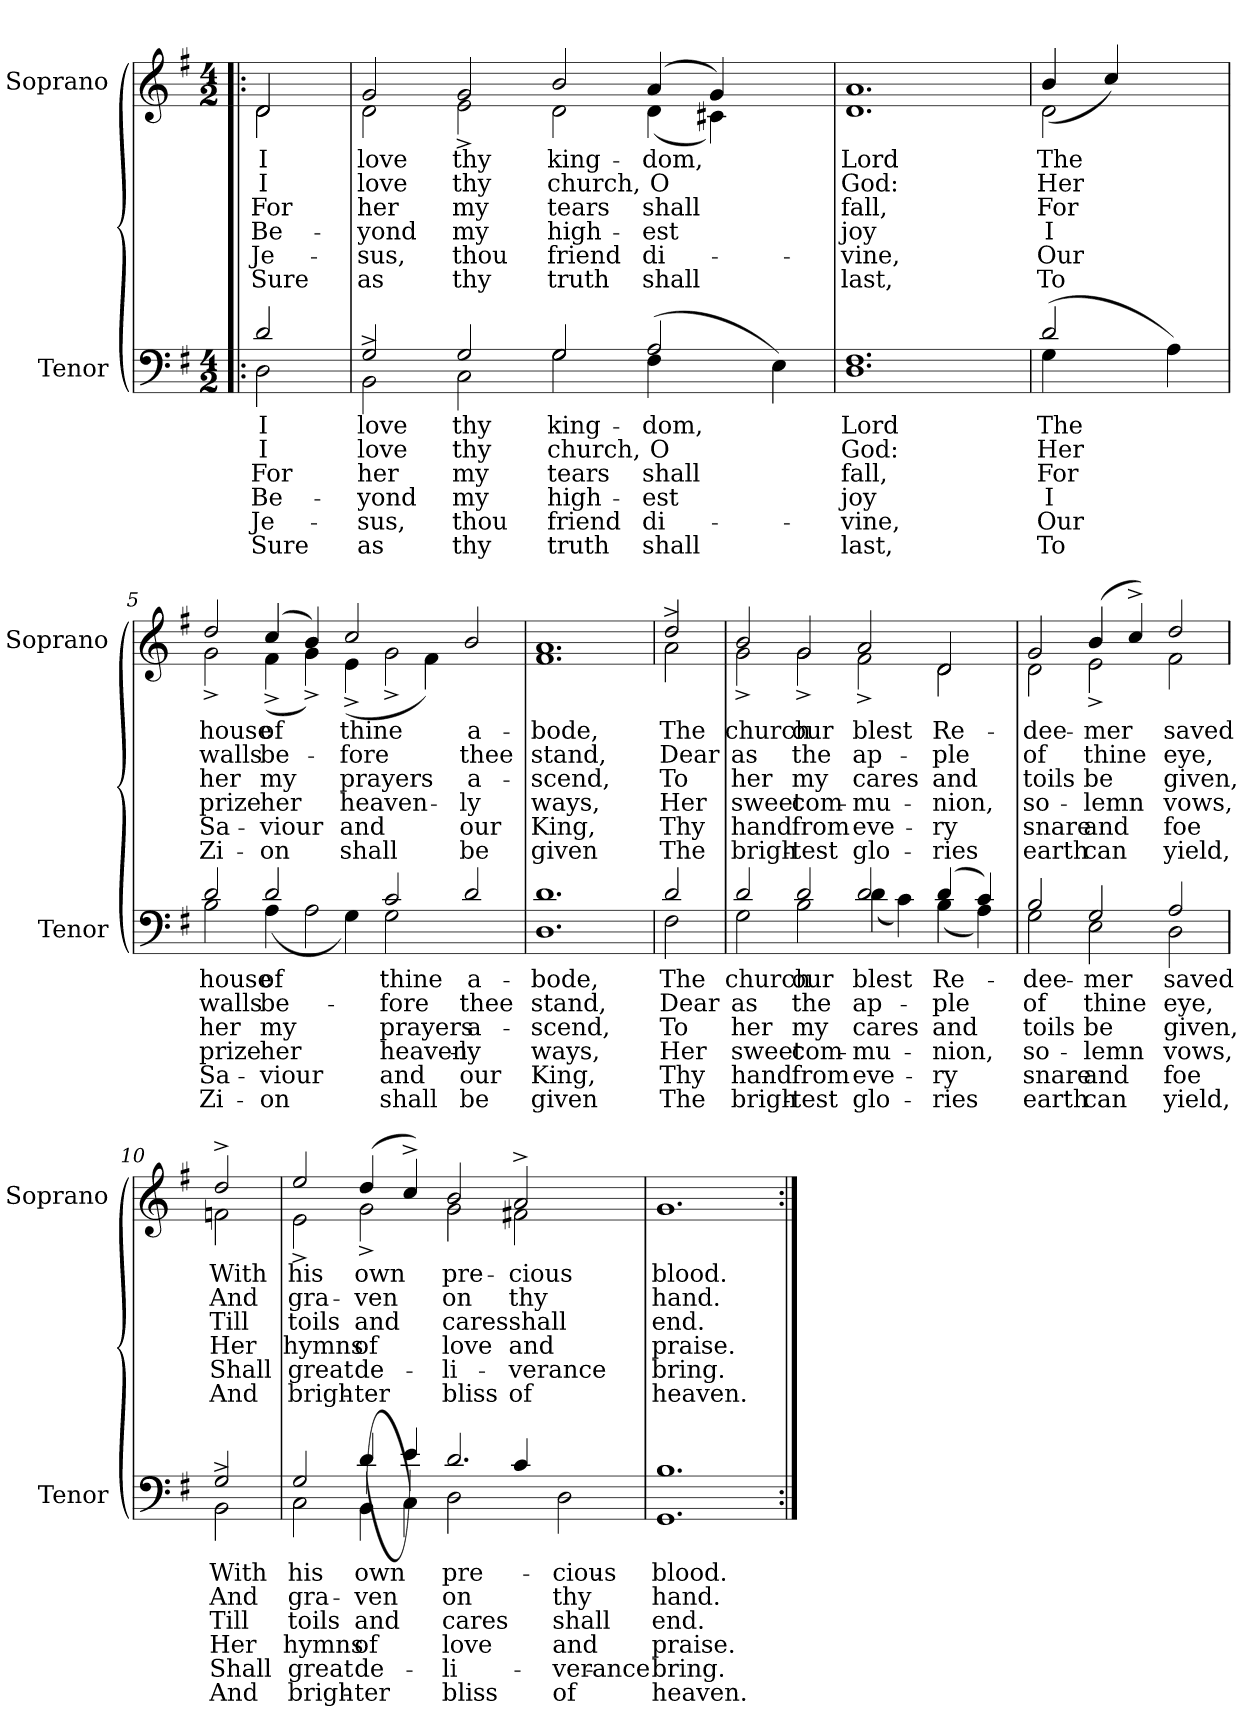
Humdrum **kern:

**kern	**text	**text	**text	**text	**text	**text	**kern	**text	**text	**text	**text	**text	**text
*part2	*part2	*part2	*part2	*part2	*part2	*part2	*part1	*part1	*part1	*part1	*part1	*part1	*part1
*staff2	*staff2	*staff2	*staff2	*staff2	*staff2	*staff2	*staff1	*staff1	*staff1	*staff1	*staff1	*staff1	*staff1
*I"Tenor	*	*	*	*	*	*	*I"Soprano	*	*	*	*	*	*
*I'Tenor	*	*	*	*	*	*	*I'Soprano	*	*	*	*	*	*
!!LO:PB:g=z
*stria5	*	*	*	*	*	*	*stria5	*	*	*	*	*	*
*clefF4	*	*	*	*	*	*	*clefG2	*	*	*	*	*	*
*k[f#]	*	*	*	*	*	*	*k[f#]	*	*	*	*	*	*
*G:	*	*	*	*	*	*	*G:	*	*	*	*	*	*
*M4/2	*	*	*	*	*	*	*M4/2	*	*	*	*	*	*
*MM180	*	*	*	*	*	*	*MM180	*	*	*	*	*	*
=1!|:	=1!|:	=1!|:	=1!|:	=1!|:	=1!|:	=1!|:	=1!|:	=1!|:	=1!|:	=1!|:	=1!|:	=1!|:	=1!|:
!	!LO:LY:a:cj	!LO:LY:a:cj	!LO:LY:a:cj	!LO:LY:a:cj	!LO:LY:a:cj	!LO:LY:a:cj	!	!LO:LY:b:cj	!LO:LY:b:cj	!LO:LY:b:cj	!LO:LY:b:cj	!LO:LY:b:cj	!LO:LY:b:cj
*^	*	*	*	*	*	*	*^	*	*	*	*	*	*
2d/	2D\	I	I	For	Be-	-Je-	-Sure	2d/	2d\	I	I	For	Be-	-Je-	-Sure
=2	=2	=2	=2	=2	=2	=2	=2	=2	=2	=2	=2	=2	=2	=2	=2
!	!	!LO:LY:a:cj	!LO:LY:a:cj	!LO:LY:a:cj	!LO:LY:a:cj	!LO:LY:a:cj	!LO:LY:a:cj	!	!	!LO:LY:b:cj	!LO:LY:b:cj	!LO:LY:b:cj	!LO:LY:b:cj	!LO:LY:b:cj	!LO:LY:b:cj
2BB^>\	2G/	love	love	her	yond	sus,	as	2g/	2d\	love	love	her	yond	sus,	as
!	!	!LO:LY:a:cj	!LO:LY:a:cj	!LO:LY:a:cj	!LO:LY:a:cj	!LO:LY:a:cj	!LO:LY:a:cj	!	!	!LO:LY:b:cj	!LO:LY:b:cj	!LO:LY:b:cj	!LO:LY:b:cj	!LO:LY:b:cj	!LO:LY:b:cj
2C\	2G/	thy	thy	my	my	thou	thy	2g/	2e^>\	thy	thy	my	my	thou	thy
!	!	!LO:LY:a:cj	!LO:LY:a:cj	!LO:LY:a:cj	!LO:LY:a:cj	!LO:LY:a:cj	!LO:LY:a:cj	!	!	!LO:LY:b:cj	!LO:LY:b:cj	!LO:LY:b:cj	!LO:LY:b:cj	!LO:LY:b:cj	!LO:LY:b:cj
2G\	2G/	king-	-church,	tears	high-	-friend	truth	2b/	2d\	king-	-church,	tears	high-	-friend	truth
!	!	!LO:LY:a	!LO:LY:a:cj	!LO:LY:a	!LO:LY:a:cj	!LO:LY:a:cj	!LO:LY:a	!	!	!LO:LY:b	!LO:LY:b:cj	!LO:LY:b	!LO:LY:b:cj	!LO:LY:b:cj	!LO:LY:b
(<4F#\	2A/	dom,	O	shall	est	di-	-shall	(>4a/	(<4d\	dom,	O	shall	est	di-	-shall
2ryy	.	.	.	.	.	.	.	4g/)	4c#X\)	.	.	.	.	.	.
.	4E\)	.	.	.	.	.	.	4ryy	4ryy	.	.	.	.	.	.
=3	=3	=3	=3	=3	=3	=3	=3	=3	=3	=3	=3	=3	=3	=3	=3
!	!	!LO:LY:a:cj	!LO:LY:a:cj	!LO:LY:a:cj	!LO:LY:a:cj	!LO:LY:a:cj	!LO:LY:a:cj	!	!	!LO:LY:b:cj	!LO:LY:b:cj	!LO:LY:b:cj	!LO:LY:b:cj	!LO:LY:b:cj	!LO:LY:b:cj
*v	*v	*	*	*	*	*	*	*	*	*	*	*	*	*	*
*	*	*	*	*	*	*	*v	*v	*	*	*	*	*	*
1.F# 1.D	Lord	God:	fall,	joy	vine,	last,	1.a 1.d	Lord	God:	fall,	joy	vine,	last,
=4	=4!	=4!	=4!	=4!	=4!	=4!	=4!	=4!	=4!	=4!	=4!	=4!	=4!
*^	*	*	*	*	*	*	*	*	*	*	*	*	*
!	!	!LO:LY:a	!LO:LY:a	!LO:LY:a	!LO:LY:a:rj	!LO:LY:a	!LO:LY:a:cj	!	!LO:LY:b	!LO:LY:b	!LO:LY:b	!LO:LY:b:rj	!LO:LY:b	!LO:LY:b:cj
*	*	*	*	*	*	*	*	*^	*	*	*	*	*	*
(<4G\	2d/	The	Her	For	I	Our	To	2d\	(>4b/	The	Her	For	I	Our	To
2ryy	.	.	.	.	.	.	.	.	4cc/)	.	.	.	.	.	.
.	4A\)	.	.	.	.	.	.	4ryy	4ryy	.	.	.	.	.	.
!!LO:LB:g=z	!!
=5	=5	=5	=5	=5	=5	=5	=5	=5	=5	=5	=5	=5	=5	=5	=5
!	!	!LO:LY:a:cj	!LO:LY:a:cj	!LO:LY:a:cj	!LO:LY:a:cj	!LO:LY:a:cj	!LO:LY:a:cj	!	!	!LO:LY:b:cj	!LO:LY:b:cj	!LO:LY:b:cj	!LO:LY:b:cj	!LO:LY:b:cj	!LO:LY:b:cj
2d/	2B\	house	walls	her	prize	Sa-	-Zi-	2dd/	2g^>\	house	walls	her	prize	Sa-	-Zi-
!	!	!LO:LY:a:cj	!LO:LY:a:cj	!LO:LY:a:cj	!LO:LY:a:cj	!LO:LY:a	!LO:LY:a:cj	!	!	!LO:LY:b:cj	!LO:LY:b:cj	!LO:LY:b:cj	!LO:LY:b:cj	!LO:LY:b	!LO:LY:b:cj
2d/	(<4A\	-of	be-	-my	her	viour	on	(>4cc/	(<4f#^>\	-of	be-	-my	her	viour	on
.	2A\	.	.	.	.	.	.	4b/)	4g^>\)	.	.	.	.	.	.
!	!	!	!	!	!	!	!	!	!	!LO:LY:b:cj	!LO:LY:b:cj	!LO:LY:b:cj	!LO:LY:b:cj	!LO:LY:b:cj	!LO:LY:b:cj
4G\)	.	.	.	.	.	.	.	2cc/	(<4e^>\	thine	fore	prayers	heaven-	-and	shall
!	!	!LO:LY:a:cj	!LO:LY:a:cj	!LO:LY:a:cj	!LO:LY:a:cj	!LO:LY:a:cj	!LO:LY:a:cj	!	!	!	!	!	!	!	!
2c/	2G\	thine	fore	prayers	heaven-	-and	shall	.	2g^>\	.	.	.	.	.	.
.	.	.	.	.	.	.	.	4f#\)	.	.	.	.	.	.	.
!	!	!LO:LY:a:cj	!LO:LY:a:cj	!LO:LY:a:cj	!LO:LY:a:cj	!LO:LY:a:cj	!LO:LY:a:cj	!	!	!LO:LY:b:cj	!LO:LY:b:cj	!LO:LY:b:cj	!LO:LY:b:cj	!LO:LY:b:cj	!LO:LY:b:cj
2d/	2ryy	a-	-thee	a-	-ly	our	be	2b/	2ryy	a-	-thee	a-	-ly	our	be
=6	=6	=6	=6	=6	=6	=6	=6	=6	=6	=6	=6	=6	=6	=6	=6
!	!	!LO:LY:a:cj	!LO:LY:a:cj	!LO:LY:a:cj	!LO:LY:a:cj	!LO:LY:a:cj	!LO:LY:a:cj	!	!	!LO:LY:b:cj	!LO:LY:b:cj	!LO:LY:b:cj	!LO:LY:b:cj	!LO:LY:b:cj	!LO:LY:b:cj
*v	*v	*	*	*	*	*	*	*	*	*	*	*	*	*	*
*	*	*	*	*	*	*	*v	*v	*	*	*	*	*	*
1.d 1.D	bode,	stand,	scend,	ways,	King,	given	1.a 1.f#	bode,	stand,	scend,	ways,	King,	given
=7	=7!	=7!	=7!	=7!	=7!	=7!	=7!	=7!	=7!	=7!	=7!	=7!	=7!
*^	*	*	*	*	*	*	*	*	*	*	*	*	*
!	!	!LO:LY:a:cj	!LO:LY:a:cj	!LO:LY:a:cj	!LO:LY:a:cj	!LO:LY:a:cj	!LO:LY:a:cj	!	!LO:LY:b:cj	!LO:LY:b:cj	!LO:LY:b:cj	!LO:LY:b:cj	!LO:LY:b:cj	!LO:LY:b:cj
*	*	*	*	*	*	*	*	*^	*	*	*	*	*	*
2F#\	2d/	The	Dear	To	Her	Thy	The	2a^>\	2dd/	The	Dear	To	Her	Thy	The
=8	=8	=8	=8	=8	=8	=8	=8	=8	=8	=8	=8	=8	=8	=8	=8
!	!	!LO:LY:a:cj	!LO:LY:a:cj	!LO:LY:a:cj	!LO:LY:a:cj	!LO:LY:a:cj	!LO:LY:a:cj	!	!	!LO:LY:b:cj	!LO:LY:b:cj	!LO:LY:b:cj	!LO:LY:b:cj	!LO:LY:b:cj	!LO:LY:b:cj
2d/	2G\	church	as	her	sweet	hand	brigh-	2b/	2g^>\	church	as	her	sweet	hand	brigh-
!	!	!LO:LY:a:cj	!LO:LY:a:cj	!LO:LY:a:cj	!LO:LY:a:cj	!LO:LY:a:cj	!LO:LY:a:cj	!	!	!LO:LY:b:cj	!LO:LY:b:cj	!LO:LY:b:cj	!LO:LY:b:cj	!LO:LY:b:cj	!LO:LY:b:cj
2d/	2B\	-our	the	my	com-	-from	test	2g/	2g^>\	-our	the	my	com-	-from	test
!	!	!LO:LY:a:cj	!LO:LY:a:cj	!LO:LY:a:cj	!LO:LY:a:cj	!LO:LY:a:cj	!LO:LY:a:cj	!	!	!LO:LY:b:cj	!LO:LY:b:cj	!LO:LY:b:cj	!LO:LY:b:cj	!LO:LY:b:cj	!LO:LY:b:cj
2d/	(<4d\	blest	ap-	-cares	mu-	-eve-	-glo-	2a/	2f#^>\	blest	ap-	-cares	mu-	-eve-	-glo-
.	4c\)	.	.	.	.	.	.	.	.	.	.	.	.	.	.
!	!	!LO:LY:a:cj	!LO:LY:a:cj	!LO:LY:a:cj	!LO:LY:a:cj	!LO:LY:a:cj	!LO:LY:a:cj	!	!	!LO:LY:b:cj	!LO:LY:b:cj	!LO:LY:b:cj	!LO:LY:b:cj	!LO:LY:b:cj	!LO:LY:b:cj
(>4d/	(<4B\	-Re-	-ple	and	nion,	ry	ries	2d/	2d\	-Re-	-ple	and	nion,	ry	ries
4c/)	4A\)	.	.	.	.	.	.	.	.	.	.	.	.	.	.
!!LO:LB:g=z	!!
=9	=9	=9	=9	=9	=9	=9	=9	=9	=9	=9	=9	=9	=9	=9	=9
!	!	!LO:LY:a:cj	!LO:LY:a:cj	!LO:LY:a:cj	!LO:LY:a:cj	!LO:LY:a:cj	!LO:LY:a:cj	!	!	!LO:LY:b:cj	!LO:LY:b:cj	!LO:LY:b:cj	!LO:LY:b:cj	!LO:LY:b:cj	!LO:LY:b:cj
2B/	2G\	dee-	-of	toils	so-	-snare	earth	2g/	2d\	dee-	-of	toils	so-	-snare	earth
!	!	!LO:LY:a	!LO:LY:a	!LO:LY:a:cj	!LO:LY:a	!LO:LY:a	!LO:LY:a	!	!	!LO:LY:b	!LO:LY:b	!LO:LY:b:cj	!LO:LY:b	!LO:LY:b	!LO:LY:b
2G/	2E\	mer	thine	be	lemn	and	can	(>4b/	2e^>\	mer	thine	be	lemn	and	can
.	.	.	.	.	.	.	.	4cc^>/)	.	.	.	.	.	.	.
!	!	!LO:LY:a:cj	!LO:LY:a:cj	!LO:LY:a:cj	!LO:LY:a:cj	!LO:LY:a:cj	!LO:LY:a:cj	!	!	!LO:LY:b:cj	!LO:LY:b:cj	!LO:LY:b:cj	!LO:LY:b:cj	!LO:LY:b:cj	!LO:LY:b:cj
2A/	2D\	saved	eye,	given,	vows,	foe	yield,	2dd/	2f#\	saved	eye,	given,	vows,	foe	yield,
=10	=10	=10!	=10!	=10!	=10!	=10!	=10!	=10!	=10!	=10!	=10!	=10!	=10!	=10!	=10!
!	!	!LO:LY:a:cj	!LO:LY:a:cj	!LO:LY:a:cj	!LO:LY:a:cj	!LO:LY:a:cj	!LO:LY:a:cj	!	!	!LO:LY:b:cj	!LO:LY:b:cj	!LO:LY:b:cj	!LO:LY:b:cj	!LO:LY:b:cj	!LO:LY:b:cj
2BB^<\	2G/	With	And	Till	Her	Shall	And	2dd^>/	2fn\	With	And	Till	Her	Shall	And
=11	=11	=11	=11	=11	=11	=11	=11	=11	=11	=11	=11	=11	=11	=11	=11
!	!	!LO:LY:a:cj	!LO:LY:a:cj	!LO:LY:a:cj	!LO:LY:a:cj	!LO:LY:a:cj	!LO:LY:a:cj	!	!	!LO:LY:b:cj	!LO:LY:b:cj	!LO:LY:b:cj	!LO:LY:b:cj	!LO:LY:b:cj	!LO:LY:b:cj
2C\	2G/	his	gra-	-toils	hymns	great	brigh-	2ee/	2e^>\	his	gra-	-toils	hymns	great	brigh-
!	!	!LO:LY:a	!LO:LY:a	!LO:LY:a	!LO:LY:a:cj	!LO:LY:a:cj	!LO:LY:a:cj	!	!	!LO:LY:b	!LO:LY:b	!LO:LY:b	!LO:LY:b:cj	!LO:LY:b:cj	!LO:LY:b:cj
(<4BB\	(>4d/	-own	ven	and	of	de-	-ter	(>4dd/	2g^>\	-own	ven	and	of	de-	-ter
4C\)	4e/)	.	.	.	.	.	.	4cc^>/)	.	.	.	.	.	.	.
!	!	!LO:LY:a:cj	!LO:LY:a:cj	!LO:LY:a:cj	!LO:LY:a:cj	!LO:LY:a:cj	!LO:LY:a:cj	!	!	!LO:LY:b:cj	!LO:LY:b:cj	!LO:LY:b:cj	!LO:LY:b:cj	!LO:LY:b:cj	!LO:LY:b:cj
2D\	2.d/	pre-	-on	cares	love	li-	-bliss	2b/	2g\	pre-	-on	cares	love	li-	-bliss
!	!	!	!	!	!	!	!	!	!	!LO:LY:b:cj	!LO:LY:b:cj	!LO:LY:b:cj	!LO:LY:b:cj	!LO:LY:b:cj	!LO:LY:b:cj
4c/	.	.	.	.	.	.	.	2a^</	2f#X\	cious	thy	shall	and	verance	of
!	!	!LO:LY:a:cj	!LO:LY:a:cj	!LO:LY:a:cj	!LO:LY:a:cj	!LO:LY:a:cj	!LO:LY:a:cj	!	!	!	!	!	!	!	!
2ryy	2D\	cious	thy	shall	and	verance	of	.	.	.	.	.	.	.	.
.	.	.	.	.	.	.	.	4ryy	4ryy	.	.	.	.	.	.
*v	*v	*	*	*	*	*	*	*	*	*	*	*	*	*	*
=12	=12	=12	=12	=12	=12	=12	=12	=12	=12	=12	=12	=12	=12	=12
!	!LO:LY:a:cj	!LO:LY:a:cj	!LO:LY:a:cj	!LO:LY:a:cj	!LO:LY:a:cj	!LO:LY:a:cj	!	!	!LO:LY:b:cj	!LO:LY:b:cj	!LO:LY:b:cj	!LO:LY:b:cj	!LO:LY:b:cj	!LO:LY:b:cj
*	*	*	*	*	*	*	*v	*v	*	*	*	*	*	*
1.B 1.GG	blood.	hand.	end.	praise.	bring.	heaven.	1.g	blood.	hand.	end.	praise.	bring.	heaven.
=:|!	=:|!	=:|!	=:|!	=:|!	=:|!	=:|!	=:|!	=:|!	=:|!	=:|!	=:|!	=:|!	=:|!
*-	*-	*-	*-	*-	*-	*-	*-	*-	*-	*-	*-	*-	*-
